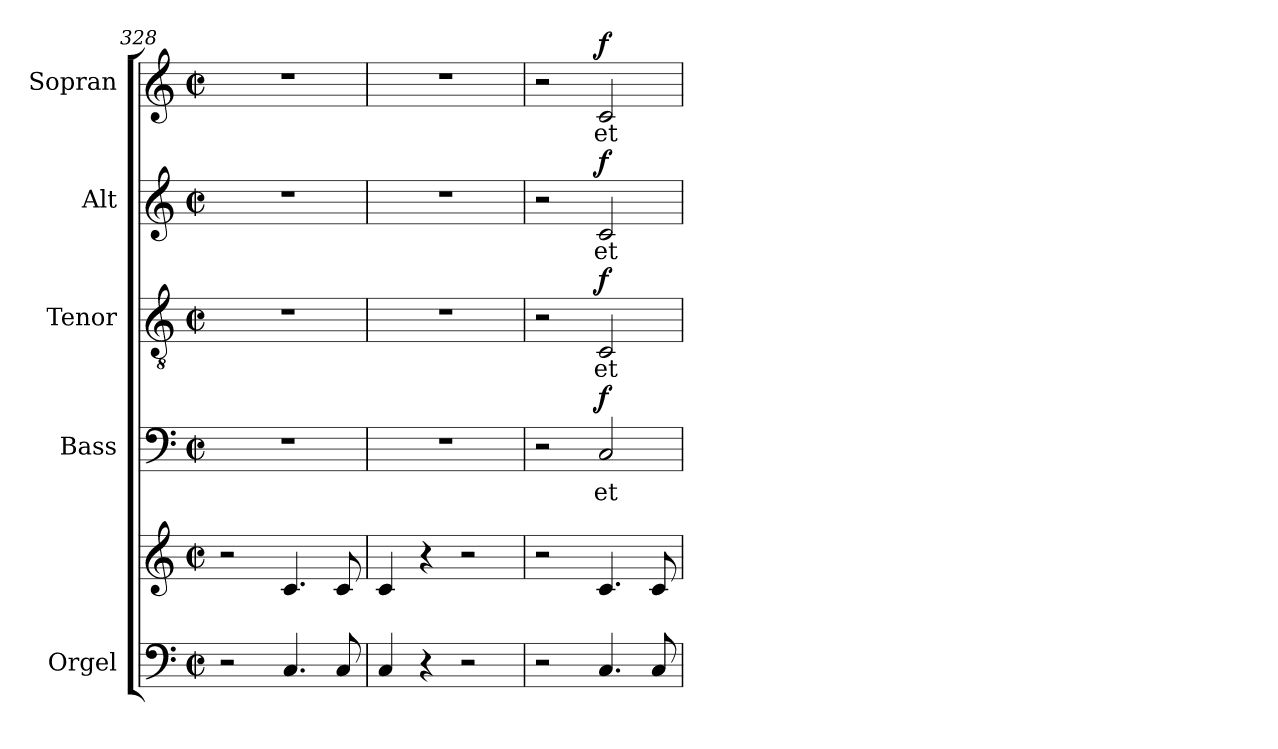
**kern	**kern	**kern	**text	**dynam	**kern	**text	**dynam	**kern	**text	**dynam	**kern	**text	**dynam
*part5	*part5	*part4	*part4	*part4	*part3	*part3	*part3	*part2	*part2	*part2	*part1	*part1	*part1
*staff6	*staff5	*staff4	*staff4	*staff4	*staff3	*staff3	*staff3	*staff2	*staff2	*staff2	*staff1	*staff1	*staff1
*I"Orgel	*	*I"Bass	*	*	*I"Tenor	*	*	*I"Alt	*	*	*I"Sopran	*	*
*I'Org.	*	*I'B.	*	*	*I'T.	*	*	*I'A.	*	*	*I'S.	*	*
*clefF4	*clefG2	*clefF4	*	*	*clefGv2	*	*	*clefG2	*	*	*clefG2	*	*
*k[]	*k[]	*k[]	*	*	*k[]	*	*	*k[]	*	*	*k[]	*	*
*C:	*C:	*C:	*	*	*C:	*	*	*C:	*	*	*C:	*	*
*M2/2	*M2/2	*M2/2	*	*	*M2/2	*	*	*M2/2	*	*	*M2/2	*	*
*met(c|)	*met(c|)	*met(c|)	*	*	*met(c|)	*	*	*met(c|)	*	*	*met(c|)	*	*
=328	=328	=328	=328	=328	=328	=328	=328	=328	=328	=328	=328	=328	=328
2r	2r	1r	.	.	1r	.	.	1r	.	.	1r	.	.
4.C/	4.c/	.	.	.	.	.	.	.	.	.	.	.	.
8C/	8c/	.	.	.	.	.	.	.	.	.	.	.	.
!!LO:PB:g=z
=329	=329	=329	=329	=329	=329	=329	=329	=329	=329	=329	=329	=329	=329
4C/	4c/	1r	.	.	1r	.	.	1r	.	.	1r	.	.
4r	4r	.	.	.	.	.	.	.	.	.	.	.	.
2r	2r	.	.	.	.	.	.	.	.	.	.	.	.
=330	=330	=330	=330	=330	=330	=330	=330	=330	=330	=330	=330	=330	=330
2r	2r	2r	.	.	2r	.	.	2r	.	.	2r	.	.
!	!	!	!LO:LY:b	!LO:DY:a	!	!LO:LY:b	!LO:DY:a	!	!LO:LY:b	!LO:DY:a	!	!LO:LY:b	!LO:DY:a
4.C/	4.c/	2C/	et	f	2C/	et	f	2c/	et	f	2c/	et	f
8C/	8c/	.	.	.	.	.	.	.	.	.	.	.	.
=	=	=	=	=	=	=	=	=	=	=	=	=	=
*-	*-	*-	*-	*-	*-	*-	*-	*-	*-	*-	*-	*-	*-
